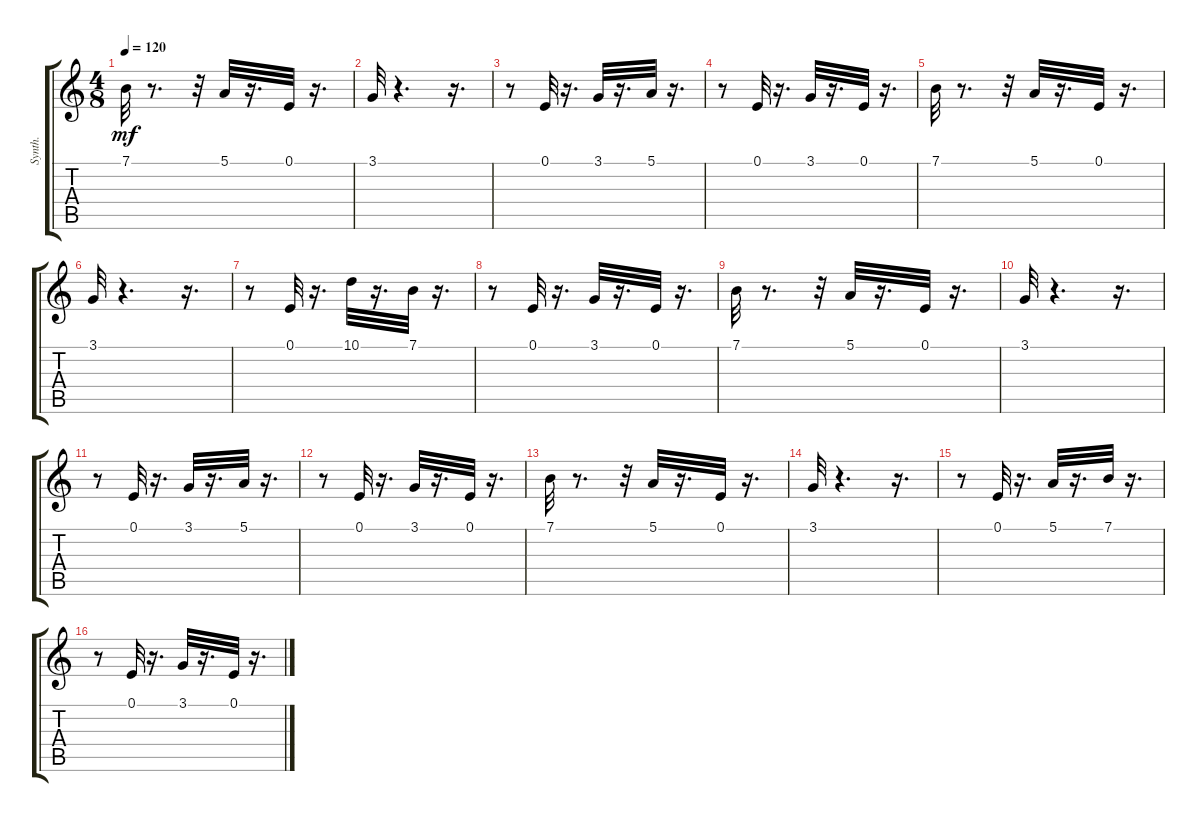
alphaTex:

\track ("Synth." "Synth.") {instrument lead3calliope}
\staff {score tabs}
\tuning (E4 B3 G3 D3 A2 E2) {hide}
\ts (4 8)
\tempo 120
\clef g2
\ks c
7.1.32{dy mf} r.8{d} r.32 5.1.32 r.16{d} 0.1.32 r.16{d} |
3.1.32 r.4{d} r.16{d} |
r.8 0.1.32 r.16{d} 3.1.32 r.16{d} 5.1.32 r.16{d} |
r.8 0.1.32 r.16{d} 3.1.32 r.16{d} 0.1.32 r.16{d} |
7.1.32 r.8{d} r.32 5.1.32 r.16{d} 0.1.32 r.16{d} |
3.1.32 r.4{d} r.16{d} |
r.8 0.1.32 r.16{d} 10.1.32 r.16{d} 7.1.32 r.16{d} |
r.8 0.1.32 r.16{d} 3.1.32 r.16{d} 0.1.32 r.16{d} |
7.1.32 r.8{d} r.32 5.1.32 r.16{d} 0.1.32 r.16{d} |
3.1.32 r.4{d} r.16{d} |
r.8 0.1.32 r.16{d} 3.1.32 r.16{d} 5.1.32 r.16{d} |
r.8 0.1.32 r.16{d} 3.1.32 r.16{d} 0.1.32 r.16{d} |
7.1.32 r.8{d} r.32 5.1.32 r.16{d} 0.1.32 r.16{d} |
3.1.32 r.4{d} r.16{d} |
r.8 0.1.32 r.16{d} 5.1.32 r.16{d} 7.1.32 r.16{d} |
r.8 0.1.32 r.16{d} 3.1.32 r.16{d} 0.1.32 r.16{d}
